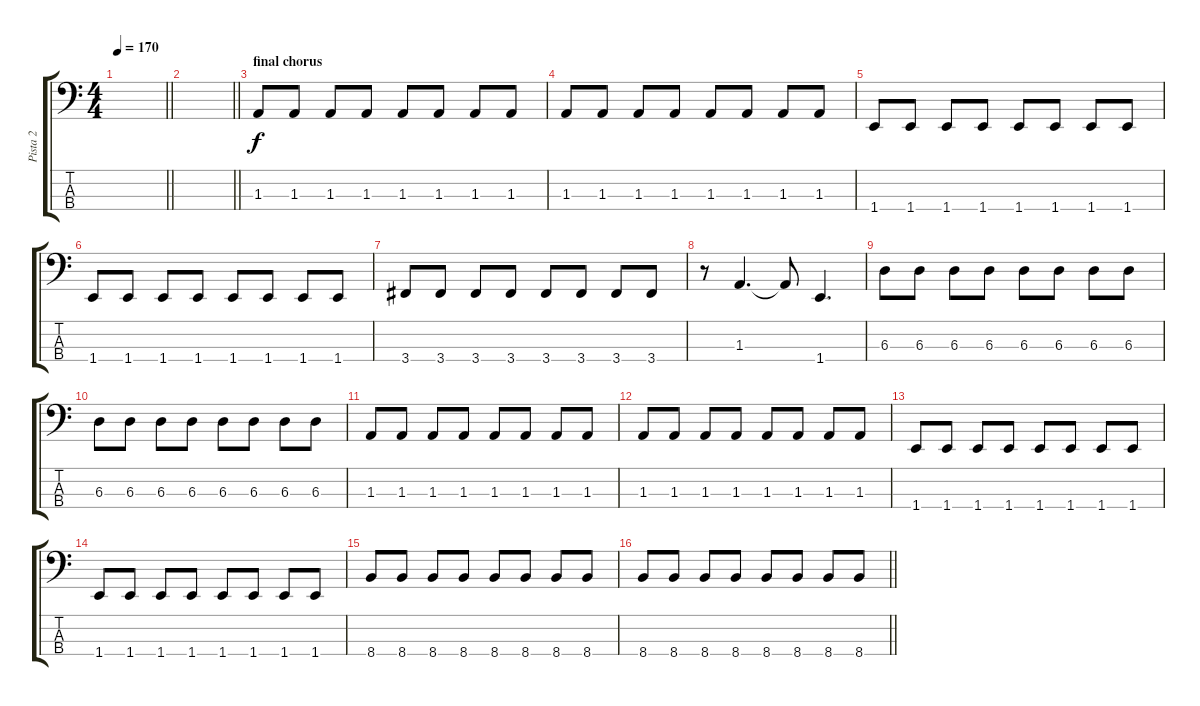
\track ("Pista 2" "Pista 2") {instrument electricbasspick}
\staff {score tabs}
\tuning (Gb2 Db2 Ab1 Eb1) {hide}
\ts (4 4)
\tempo 170
\clef f4
\barLineRight lightlight
\ks c
|
\barLineRight lightlight
|
\section ("" "final chorus")
1.3.8 1.3.8 1.3.8 1.3.8 1.3.8 1.3.8 1.3.8 1.3.8 |
1.3.8 1.3.8 1.3.8 1.3.8 1.3.8 1.3.8 1.3.8 1.3.8 |
1.4.8 1.4.8 1.4.8 1.4.8 1.4.8 1.4.8 1.4.8 1.4.8 |
1.4.8 1.4.8 1.4.8 1.4.8 1.4.8 1.4.8 1.4.8 1.4.8 |
3.4.8 3.4.8 3.4.8 3.4.8 3.4.8 3.4.8 3.4.8 3.4.8 |
r.8 1.3.4{d} 1.3{t}.8 1.4.4{d} |
6.3.8 6.3.8 6.3.8 6.3.8 6.3.8 6.3.8 6.3.8 6.3.8 |
6.3.8 6.3.8 6.3.8 6.3.8 6.3.8 6.3.8 6.3.8 6.3.8 |
1.3.8 1.3.8 1.3.8 1.3.8 1.3.8 1.3.8 1.3.8 1.3.8 |
1.3.8 1.3.8 1.3.8 1.3.8 1.3.8 1.3.8 1.3.8 1.3.8 |
1.4.8 1.4.8 1.4.8 1.4.8 1.4.8 1.4.8 1.4.8 1.4.8 |
1.4.8 1.4.8 1.4.8 1.4.8 1.4.8 1.4.8 1.4.8 1.4.8 |
8.4.8 8.4.8 8.4.8 8.4.8 8.4.8 8.4.8 8.4.8 8.4.8 |
\barLineRight lightlight
8.4.8 8.4.8 8.4.8 8.4.8 8.4.8 8.4.8 8.4.8 8.4.8
